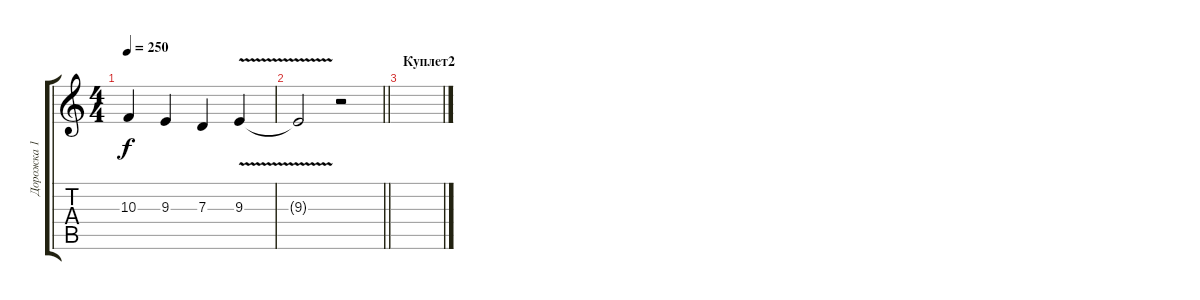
\track ("Дорожка 1" "Дорожка 1") {instrument violin}
\staff {score tabs}
\tuning (E4 B3 G3 D3 A2 E2) {hide}
\ts (4 4)
\tempo 250
\clef g2
\ks c
10.3.4{dy f} 9.3.4 7.3.4 9.3{v}.4 |
\barLineRight lightlight
9.3{t}.2 r.2 |
\section ("" "Куплет2")
